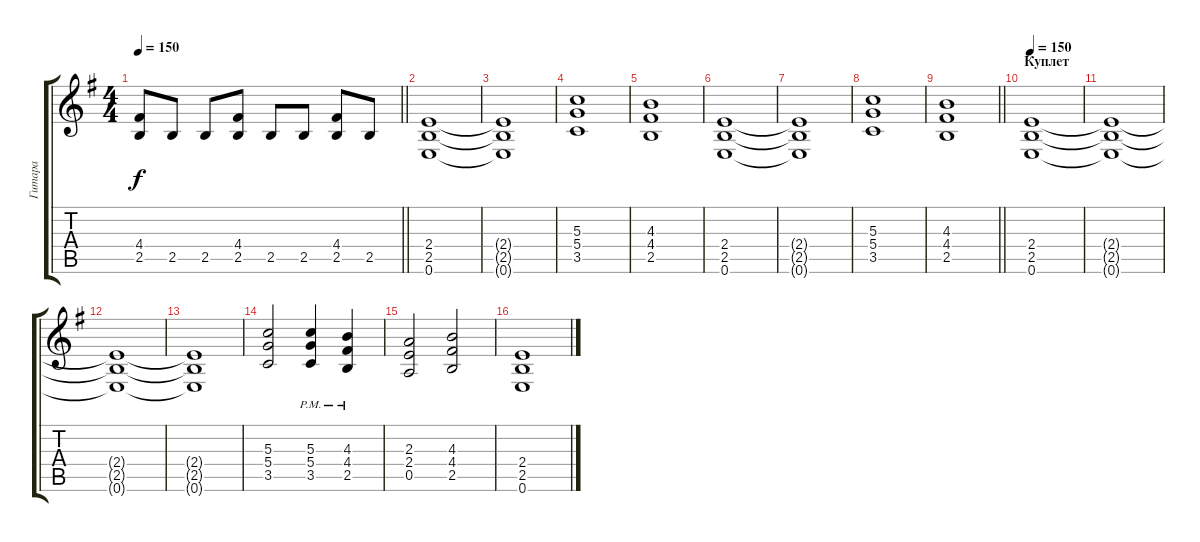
\track ("Гитара" "Гитара") {instrument distortionguitar}
\staff {score tabs}
\tuning (E4 B3 G3 D3 A2 E2) {hide}
\ts (4 4)
\tempo 150
\clef g2
\barLineRight lightlight
\ks eminor
(4.4 2.5).8{dy f} 2.5.8 2.5.8 (4.4 2.5).8 2.5.8 2.5.8 (4.4 2.5).8 2.5.8 |
(2.4 2.5 0.6).1{volume 12 balance 0} |
(2.4{t} 2.5{t} 0.6{t}).1 |
(5.3 5.4 3.5).1 |
(4.3 4.4 2.5).1 |
(2.4 2.5 0.6).1 |
(2.4{t} 2.5{t} 0.6{t}).1 |
(5.3 5.4 3.5).1 |
\barLineRight lightlight
(4.3 4.4 2.5).1 |
\section ("" "Куплет")
\tempo 150
(2.4 2.5 0.6).1{volume 12 balance 8} |
(2.4{t} 2.5{t} 0.6{t}).1 |
(2.4{t} 2.5{t} 0.6{t}).1 |
(2.4{t} 2.5{t} 0.6{t}).1 |
(5.3 5.4 3.5).2 (5.3{pm} 5.4{pm} 3.5{pm}).4 (4.3{pm} 4.4{pm} 2.5{pm}).4 |
(2.3 2.4 0.5).2 (4.3 4.4 2.5).2 |
(2.4 2.5 0.6).1
